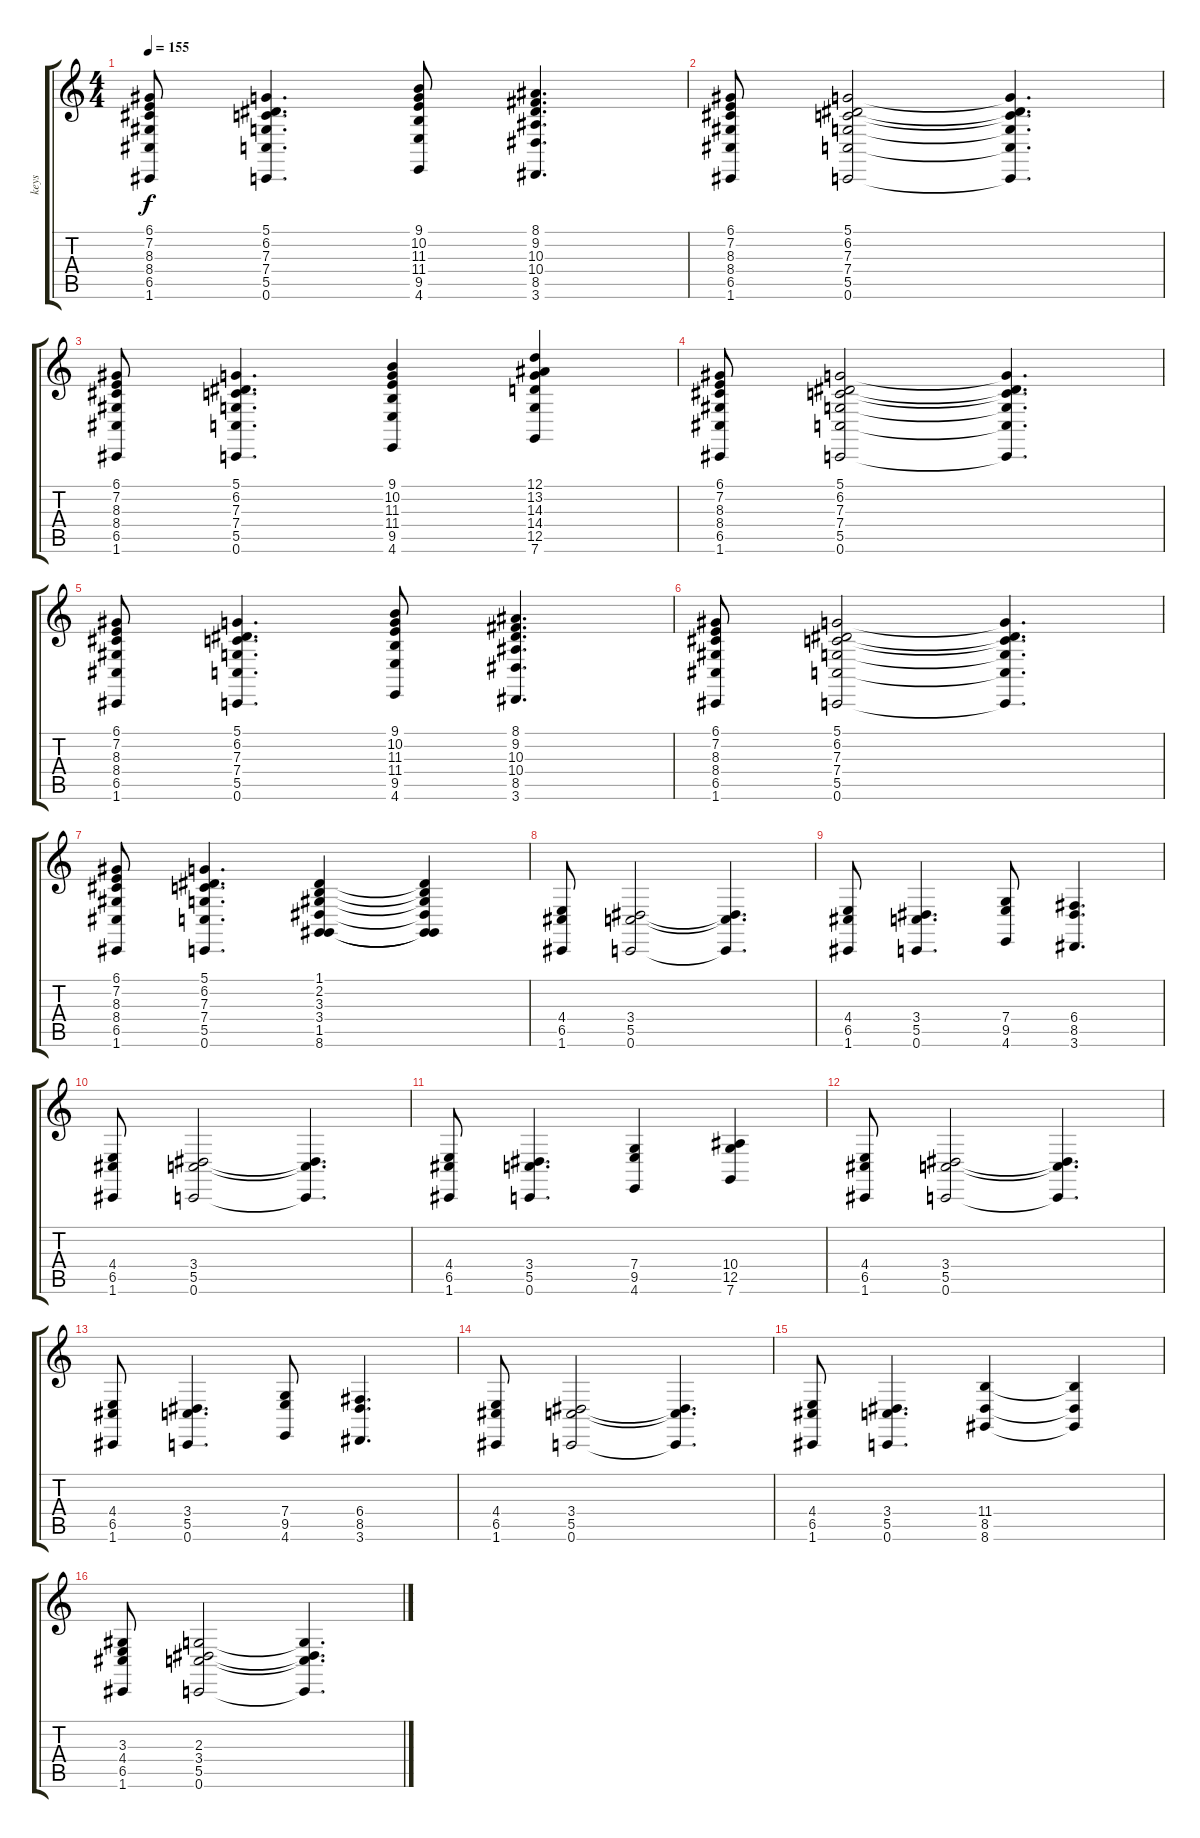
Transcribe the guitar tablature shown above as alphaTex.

\track ("keys" "keys") {instrument drawbarorgan}
\staff {score tabs}
\tuning (D4 A3 F3 C3 G2 C2) {hide}
\ts (4 4)
\tempo 155
\clef g2
\ks c
(6.1 7.2 8.3 8.4 6.5 1.6).8{dy f} (5.1 6.2 7.3 7.4 5.5 0.6).4{d} (9.1 10.2 11.3 11.4 9.5 4.6).8 (8.1 9.2 10.3 10.4 8.5 3.6).4{d} |
(6.1 7.2 8.3 8.4 6.5 1.6).8 (5.1 6.2 7.3 7.4 5.5 0.6).2 (5.1{t} 6.2{t} 7.3{t} 7.4{t} 5.5{t} 0.6{t}).4{d} |
(6.1 7.2 8.3 8.4 6.5 1.6).8 (5.1 6.2 7.3 7.4 5.5 0.6).4{d} (9.1 10.2 11.3 11.4 9.5 4.6).4 (12.1 13.2 14.3 14.4 12.5 7.6).4 |
(6.1 7.2 8.3 8.4 6.5 1.6).8 (5.1 6.2 7.3 7.4 5.5 0.6).2 (5.1{t} 6.2{t} 7.3{t} 7.4{t} 5.5{t} 0.6{t}).4{d} |
(6.1 7.2 8.3 8.4 6.5 1.6).8 (5.1 6.2 7.3 7.4 5.5 0.6).4{d} (9.1 10.2 11.3 11.4 9.5 4.6).8 (8.1 9.2 10.3 10.4 8.5 3.6).4{d} |
(6.1 7.2 8.3 8.4 6.5 1.6).8 (5.1 6.2 7.3 7.4 5.5 0.6).2 (5.1{t} 6.2{t} 7.3{t} 7.4{t} 5.5{t} 0.6{t}).4{d} |
(6.1 7.2 8.3 8.4 6.5 1.6).8 (5.1 6.2 7.3 7.4 5.5 0.6).4{d} (1.1 2.2 3.3 3.4 1.5 8.6).4 (1.1{t} 2.2{t} 3.3{t} 3.4{t} 1.5{t} 8.6{t}).4 |
(4.4 6.5 1.6).8 (3.4 5.5 0.6).2 (3.4{t} 5.5{t} 0.6{t}).4{d} |
(4.4 6.5 1.6).8 (3.4 5.5 0.6).4{d} (7.4 9.5 4.6).8 (6.4 8.5 3.6).4{d} |
(4.4 6.5 1.6).8 (3.4 5.5 0.6).2 (3.4{t} 5.5{t} 0.6{t}).4{d} |
(4.4 6.5 1.6).8 (3.4 5.5 0.6).4{d} (7.4 9.5 4.6).4 (10.4 12.5 7.6).4 |
(4.4 6.5 1.6).8 (3.4 5.5 0.6).2 (3.4{t} 5.5{t} 0.6{t}).4{d} |
(4.4 6.5 1.6).8 (3.4 5.5 0.6).4{d} (7.4 9.5 4.6).8 (6.4 8.5 3.6).4{d} |
(4.4 6.5 1.6).8 (3.4 5.5 0.6).2 (3.4{t} 5.5{t} 0.6{t}).4{d} |
(4.4 6.5 1.6).8 (3.4 5.5 0.6).4{d} (11.4 8.5 8.6).4 (11.4{t} 8.5{t} 8.6{t}).4 |
(3.3 4.4 6.5 1.6).8 (2.3 3.4 5.5 0.6).2 (2.3{t} 3.4{t} 5.5{t} 0.6{t}).4{d}
